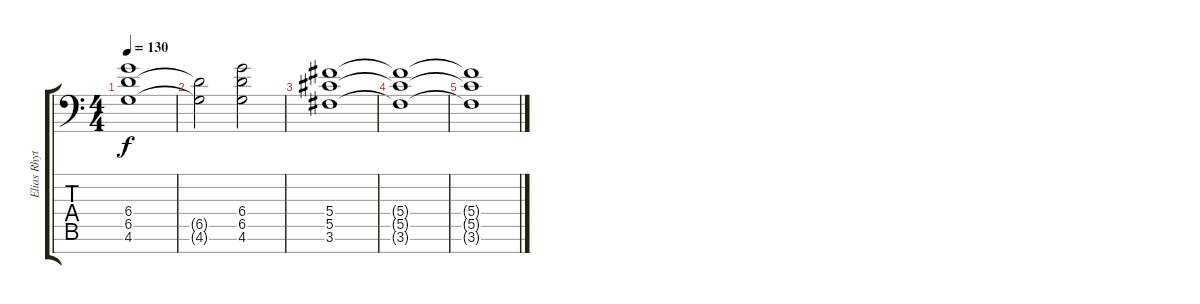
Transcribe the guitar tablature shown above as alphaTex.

\track ("Elias Rhythm" "Elias Rhyt") {instrument distortionguitar}
\staff {score tabs}
\tuning (Eb4 Bb3 Gb3 Db3 Ab2 Eb2 Bb1) {hide}
\ts (4 4)
\tempo 130
\clef f4
\ks c
(6.4 6.5 4.6).1{dy f} |
(6.5{t} 4.6{t}).2 (6.4 6.5 4.6).2 |
(5.4 5.5 3.6).1 |
(5.4{t} 5.5{t} 3.6{t}).1 |
(5.4{t} 5.5{t} 3.6{t}).1
